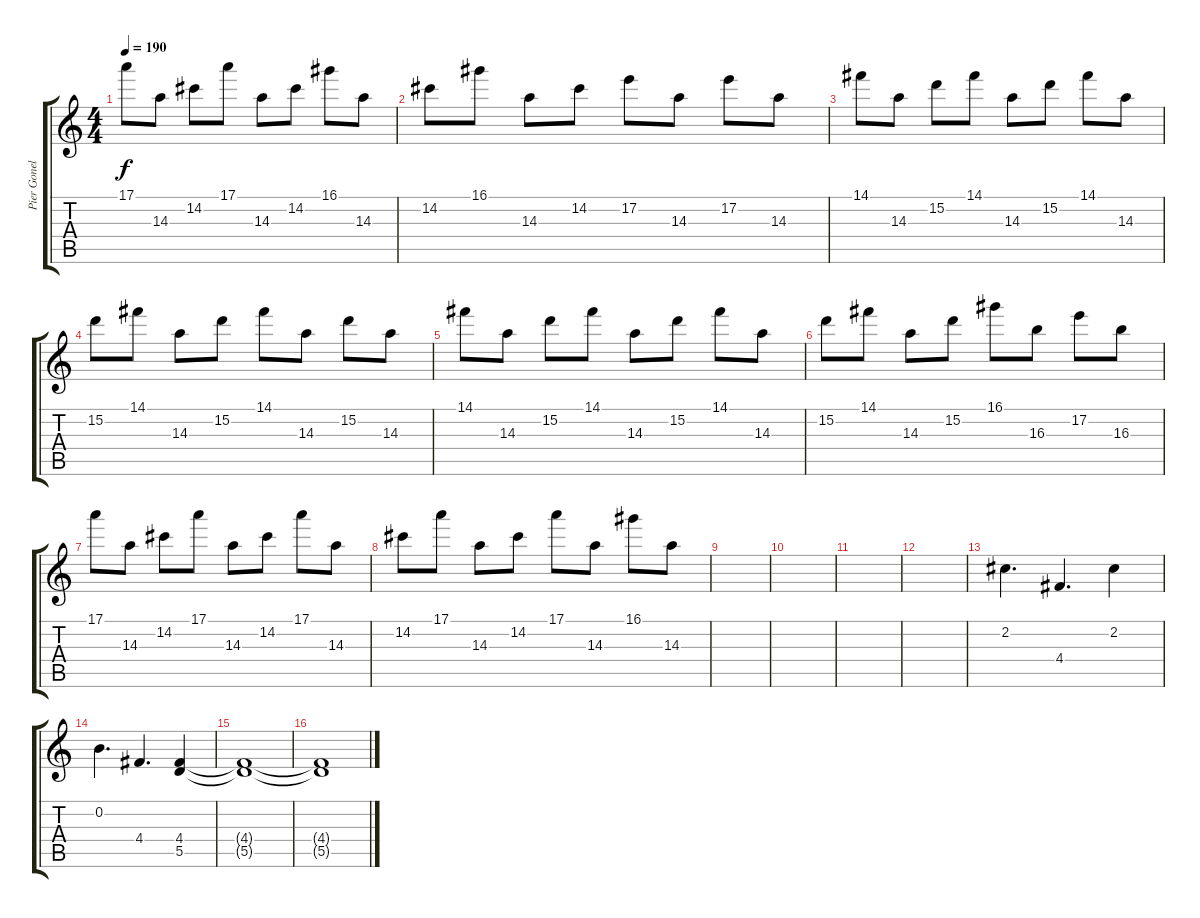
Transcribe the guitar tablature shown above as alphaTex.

\track ("Pier Gonella guitar 1" "Pier Gonel") {instrument overdrivenguitar}
\staff {score tabs}
\tuning (E4 B3 G3 D3 A2 E2) {hide}
\ts (4 4)
\tempo 190
\clef g2
\ks c
17.1.8{dy f} 14.3.8 14.2.8 17.1.8 14.3.8 14.2.8 16.1.8 14.3.8 |
14.2.8 16.1.8 14.3.8 14.2.8 17.2.8 14.3.8 17.2.8 14.3.8 |
14.1.8 14.3.8 15.2.8 14.1.8 14.3.8 15.2.8 14.1.8 14.3.8 |
15.2.8 14.1.8 14.3.8 15.2.8 14.1.8 14.3.8 15.2.8 14.3.8 |
14.1.8 14.3.8 15.2.8 14.1.8 14.3.8 15.2.8 14.1.8 14.3.8 |
15.2.8 14.1.8 14.3.8 15.2.8 16.1.8 16.3.8 17.2.8 16.3.8 |
17.1.8 14.3.8 14.2.8 17.1.8 14.3.8 14.2.8 17.1.8 14.3.8 |
14.2.8 17.1.8 14.3.8 14.2.8 17.1.8 14.3.8 16.1.8 14.3.8 |
|
|
|
|
2.2.4{d} 4.4.4{d} 2.2.4 |
0.2.4{d} 4.4.4{d} (4.4 5.5).4 |
(4.4{t} 5.5{t}).1 |
(4.4{t} 5.5{t}).1
